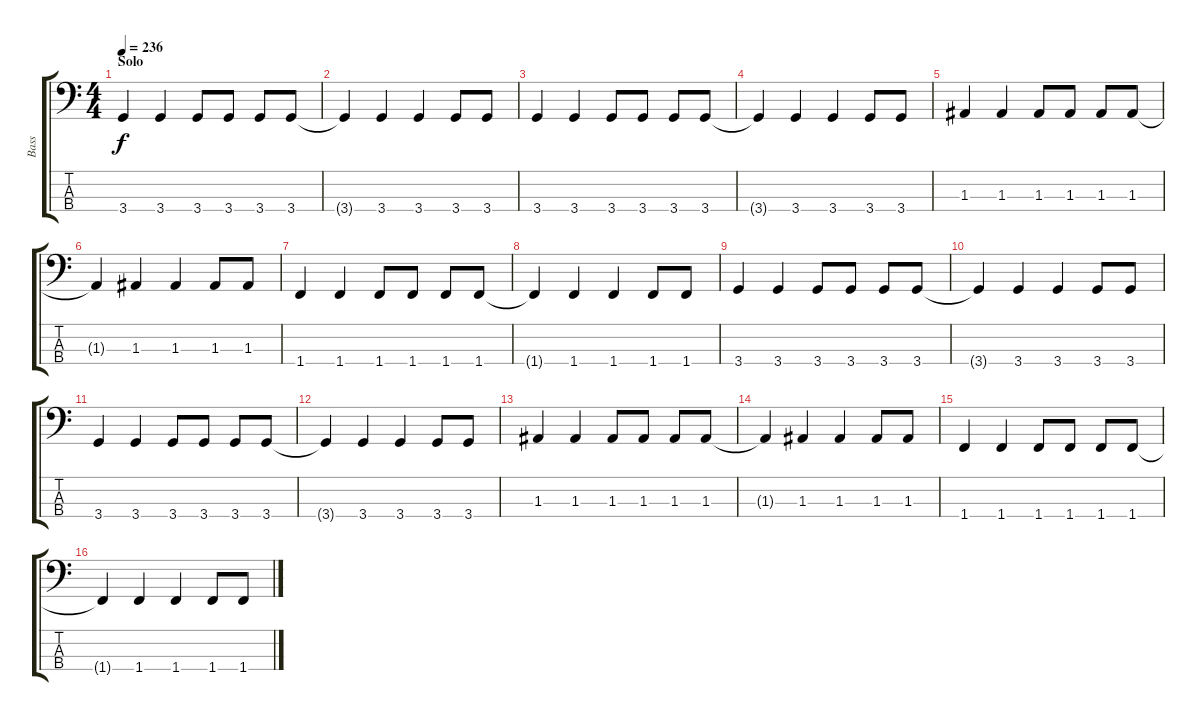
\track ("Bass" "Bass") {instrument electricbassfinger}
\staff {score tabs}
\tuning (G2 D2 A1 E1) {hide}
\ts (4 4)
\section ("" "Solo")
\tempo 236
\clef f4
\ks c
3.4.4{dy f} 3.4.4 3.4.8 3.4.8 3.4.8 3.4.8 |
3.4{t}.4 3.4.4 3.4.4 3.4.8 3.4.8 |
3.4.4 3.4.4 3.4.8 3.4.8 3.4.8 3.4.8 |
3.4{t}.4 3.4.4 3.4.4 3.4.8 3.4.8 |
1.3.4 1.3.4 1.3.8 1.3.8 1.3.8 1.3.8 |
1.3{t}.4 1.3.4 1.3.4 1.3.8 1.3.8 |
1.4.4 1.4.4 1.4.8 1.4.8 1.4.8 1.4.8 |
1.4{t}.4 1.4.4 1.4.4 1.4.8 1.4.8 |
3.4.4 3.4.4 3.4.8 3.4.8 3.4.8 3.4.8 |
3.4{t}.4 3.4.4 3.4.4 3.4.8 3.4.8 |
3.4.4 3.4.4 3.4.8 3.4.8 3.4.8 3.4.8 |
3.4{t}.4 3.4.4 3.4.4 3.4.8 3.4.8 |
1.3.4 1.3.4 1.3.8 1.3.8 1.3.8 1.3.8 |
1.3{t}.4 1.3.4 1.3.4 1.3.8 1.3.8 |
1.4.4 1.4.4 1.4.8 1.4.8 1.4.8 1.4.8 |
1.4{t}.4 1.4.4 1.4.4 1.4.8 1.4.8
